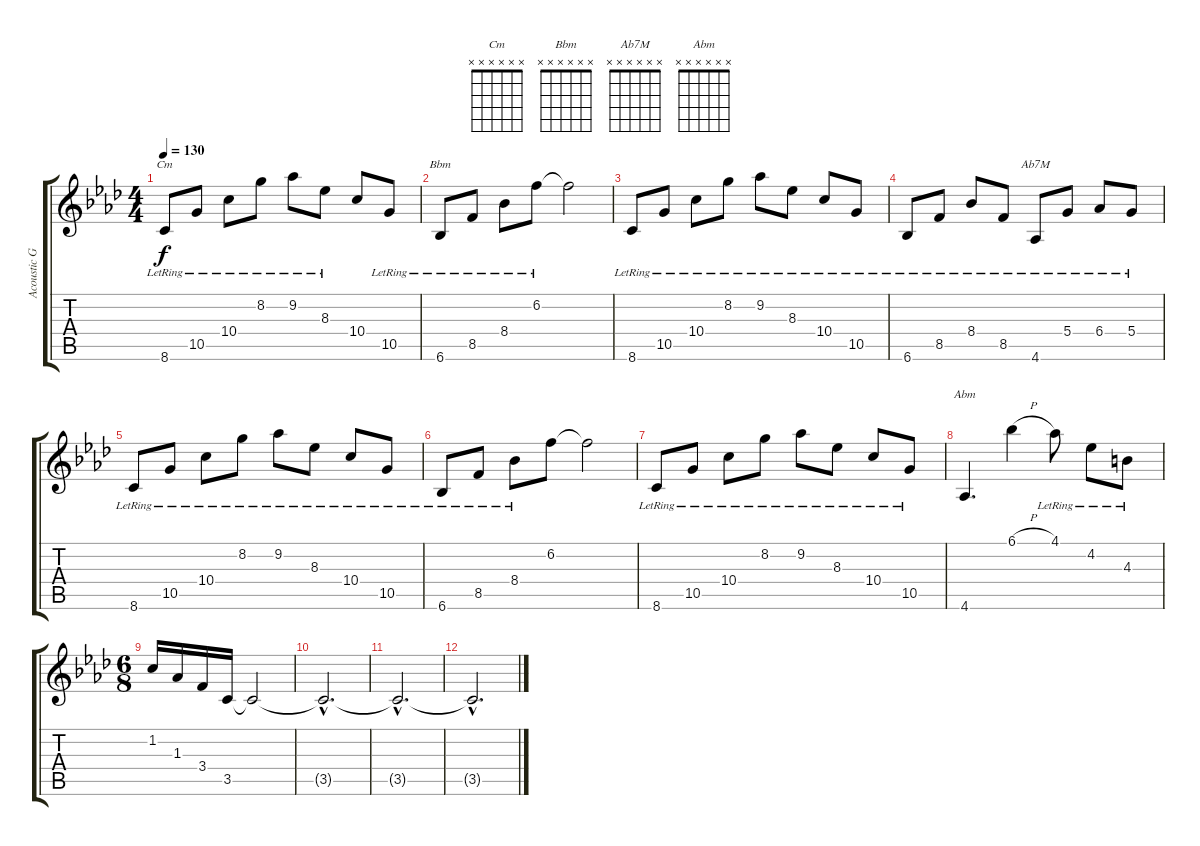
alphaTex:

\track ("Acoustic Guitar" "Acoustic G") {instrument acousticguitarsteel}
\staff {score tabs}
\tuning (E4 B3 G3 D3 A2 E2) {hide}
\chord ("Cm" x x x x x x) {firstfret 0}
\chord ("Bbm" x x x x x x) {firstfret 0}
\chord ("Ab7M" x x x x x x) {firstfret 0}
\chord ("Abm" x x x x x x) {firstfret 0}
\ts (4 4)
\tempo 130
\clef g2
\ks ab
8.6{lr}.8{ch "Cm" dy f} 10.5{lr}.8 10.4{lr}.8 8.2{lr}.8 9.2{lr}.8 8.3{lr}.8 10.4.8 10.5{lr}.8 |
6.6{lr}.8{ch "Bbm"} 8.5{lr}.8 8.4{lr}.8 6.2{lr}.8 6.2{t}.2 |
8.6{lr}.8 10.5{lr}.8 10.4{lr}.8 8.2{lr}.8 9.2{lr}.8 8.3{lr}.8 10.4{lr}.8 10.5{lr}.8 |
6.6{lr}.8 8.5{lr}.8 8.4{lr}.8 8.5{lr}.8 4.6{lr}.8{ch "Ab7M"} 5.4{lr}.8 6.4{lr}.8 5.4{lr}.8 |
8.6{lr}.8 10.5{lr}.8 10.4{lr}.8 8.2{lr}.8 9.2{lr}.8 8.3{lr}.8 10.4{lr}.8 10.5{lr}.8 |
6.6{lr}.8 8.5{lr}.8 8.4{lr}.8 6.2.8 6.2{t}.2 |
8.6{lr}.8 10.5{lr}.8 10.4{lr}.8 8.2{lr}.8 9.2{lr}.8 8.3{lr}.8 10.4{lr}.8 10.5{lr}.8 |
4.6.4{d ch "Abm"} 6.1{h}.4 4.1{lr}.8 4.2{lr}.8 4.3{lr}.8 |
\ts (6 8)
1.2.16{volume 4} 1.3.16 3.4.16 3.5.16 3.5{t}.2 |
3.5{hac t}.2{d} |
3.5{hac t}.2{d} |
3.5{hac t}.2{d}
